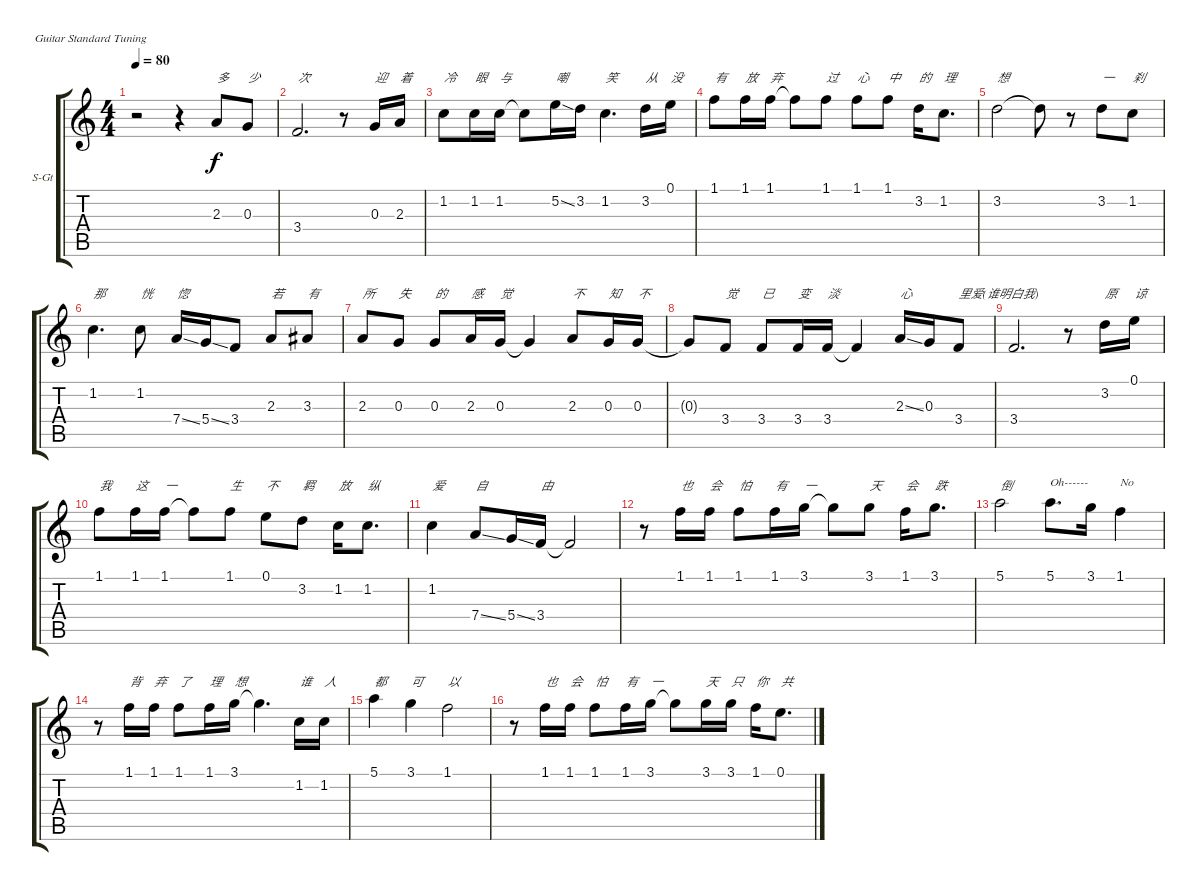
\bracketExtendMode groupsimilarinstruments
\firstSystemTrackNameOrientation horizontal
\otherSystemsTrackNameOrientation horizontal
\track ("主唱 (黄家驹)" "S-Gt") {instrument voiceoohs}
\staff {score tabs}
\tuning (E4 B3 G3 D3 A2 E2)
\displaytranspose 12
\ts (4 4)
\tempo 80
\clef g2
\ks c
r.2{dy f} r.4 2.3.8{txt "多"} 0.3.8{txt "少"} |
3.4.2{d txt "次"} r.8 0.3.16{txt "迎"} 2.3.16{txt "着"} |
1.2.8{txt "冷"} 1.2.16{txt "眼"} 1.2.16{txt "与"} 1.2{t}.8 5.2{ss}.16{txt "嘲"} 3.2.16 1.2.4{d txt "笑"} 3.2.16{txt "从"} 0.1.16{txt "没"} |
1.1.8{txt "有"} 1.1.16{txt "放"} 1.1.16{txt "弃"} 1.1{t}.8 1.1.8{txt "过"} 1.1.8{txt "心"} 1.1.8{txt "中"} 3.2.16{txt "的"} 1.2.8{d txt "理"} |
3.2.2{txt "想"} 3.2{t}.8 r.8 3.2.8{txt "一"} 1.2.8{txt "刹"} |
1.2.4{d txt "那"} 1.2.8{txt "恍"} 7.4{ss}.16{txt "惚"} 5.4{ss}.16 3.4.8 2.3.8{txt "若"} 3.3.8{txt "有"} |
2.3.8{txt "所"} 0.3.8{txt "失"} 0.3.8{txt "的"} 2.3.16{txt "感"} 0.3.16{txt "觉"} 0.3{t}.4 2.3.8{txt "不"} 0.3.16{txt "知"} 0.3.16{txt "不"} |
0.3{t}.8 3.4.8{txt "觉"} 3.4.8{txt "已"} 3.4.16{txt "变"} 3.4.16{txt "淡"} 3.4{t}.4 2.3{ss}.16{txt "心"} 0.3.16 3.4.8{txt "里爱(谁明白我)"} |
3.4.2{d txt " "} r.8 3.2.16{txt "原"} 0.1.16{txt "谅"} |
1.1.8{txt "我"} 1.1.16{txt "这"} 1.1.16{txt "一"} 1.1{t}.8 1.1.8{txt "生"} 0.1.8{txt "不"} 3.2.8{txt "羁"} 1.2.16{txt "放"} 1.2.8{d txt "纵"} |
1.2.4{txt "爱"} 7.4{ss}.8{txt "自"} 5.4{ss}.16 3.4.16{txt "由"} 3.4{t}.2 |
r.8 1.1.16{txt "也"} 1.1.16{txt "会"} 1.1.8{txt "怕"} 1.1.16{txt "有"} 3.1.16{txt "一"} 3.1{t}.8 3.1.8{txt "天"} 1.1.16{txt "会"} 3.1.8{d txt "跌"} |
5.1.2{txt "倒"} 5.1.8{d txt "Oh------"} 3.1.16 1.1.4{txt "No"} |
r.8 1.1.16{txt "背"} 1.1.16{txt "弃"} 1.1.8{txt "了"} 1.1.16{txt "理"} 3.1.16{txt "想"} 3.1{t}.4{d} 1.2.16{txt "谁"} 1.2.16{txt "人"} |
5.1.4{txt "都"} 3.1.4{txt "可"} 1.1.2{txt "以"} |
r.8 1.1.16{txt "也"} 1.1.16{txt "会"} 1.1.8{txt "怕"} 1.1.16{txt "有"} 3.1.16{txt "一"} 3.1{t}.8 3.1.16{txt "天"} 3.1.16{txt "只"} 1.1.16{txt "你"} 0.1.8{d txt "共"}
